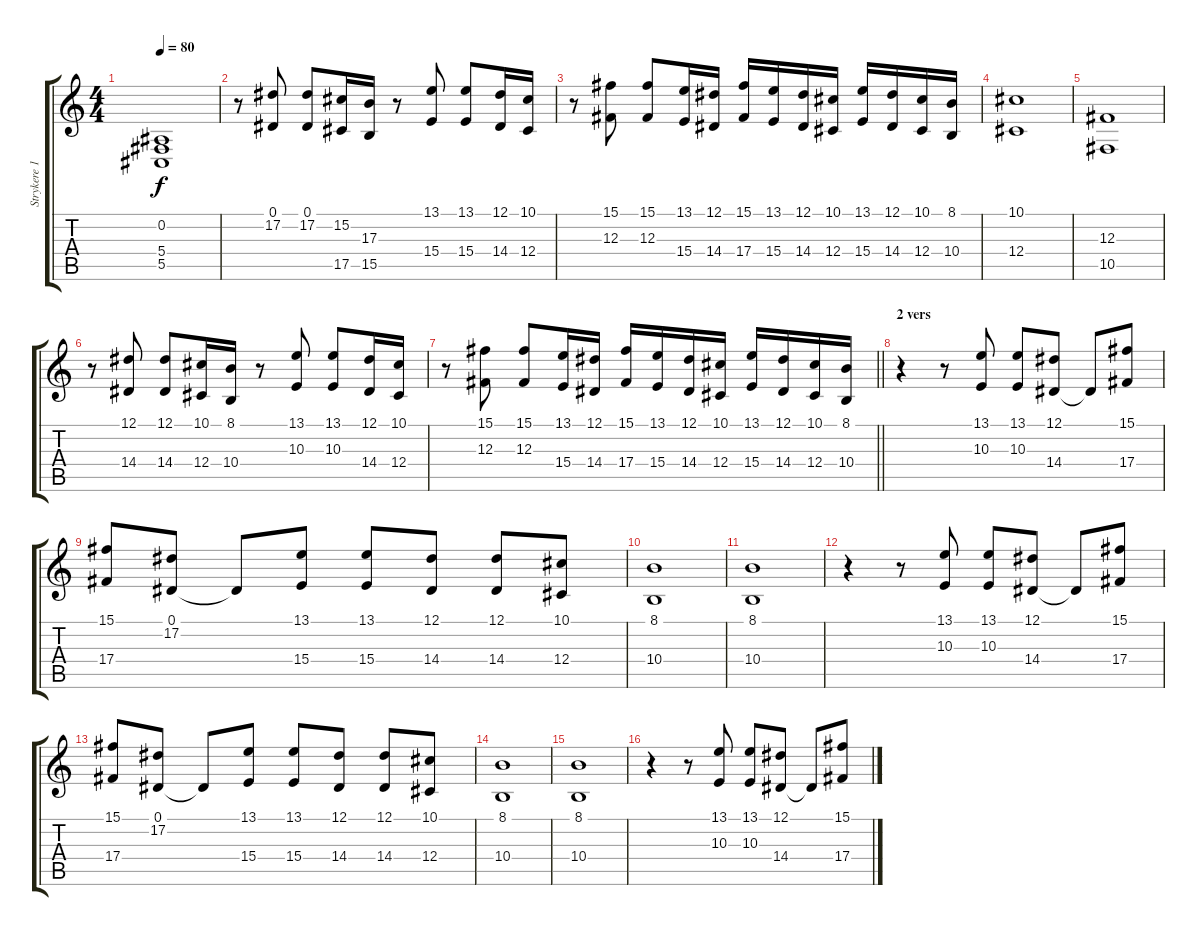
\track ("Strykere 1" "Strykere 1") {instrument stringensemble1}
\staff {score tabs}
\tuning (Eb4 Bb3 Gb3 Db3 Ab2 Eb2) {hide}
\ts (4 4)
\tempo 80
\clef g2
\ks c
(0.2 5.4 5.5).1{dy f} |
r.8 (0.1 17.2).8 (0.1 17.2).8 (15.2 17.5).16 (17.3 15.5).16 r.8 (13.1 15.4).8 (13.1 15.4).8 (12.1 14.4).16 (10.1 12.4).16 |
r.8 (15.1 12.3).8 (15.1 12.3).8 (13.1 15.4).16 (12.1 14.4).16 (15.1 17.4).16 (13.1 15.4).16 (12.1 14.4).16 (10.1 12.4).16 (13.1 15.4).16 (12.1 14.4).16 (10.1 12.4).16 (8.1 10.4).16 |
(10.1 12.4).1 |
(12.3 10.5).1 |
r.8 (12.1 14.4).8 (12.1 14.4).8 (10.1 12.4).16 (8.1 10.4).16 r.8 (13.1 10.3).8 (13.1 10.3).8 (12.1 14.4).16 (10.1 12.4).16 |
\barLineRight lightlight
r.8 (15.1 12.3).8 (15.1 12.3).8 (13.1 15.4).16 (12.1 14.4).16 (15.1 17.4).16 (13.1 15.4).16 (12.1 14.4).16 (10.1 12.4).16 (13.1 15.4).16 (12.1 14.4).16 (10.1 12.4).16 (8.1 10.4).16 |
\section ("" "2 vers")
r.4 r.8 (13.1 10.3).8 (13.1 10.3).8 (12.1 14.4).8 14.4{t}.8 (15.1 17.4).8 |
(15.1 17.4).8 (0.1 17.2).8 0.1{t}.8 (13.1 15.4).8 (13.1 15.4).8 (12.1 14.4).8 (12.1 14.4).8 (10.1 12.4).8 |
(8.1 10.4).1 |
(8.1 10.4).1 |
r.4 r.8 (13.1 10.3).8 (13.1 10.3).8 (12.1 14.4).8 14.4{t}.8 (15.1 17.4).8 |
(15.1 17.4).8 (0.1 17.2).8 0.1{t}.8 (13.1 15.4).8 (13.1 15.4).8 (12.1 14.4).8 (12.1 14.4).8 (10.1 12.4).8 |
(8.1 10.4).1 |
(8.1 10.4).1 |
r.4 r.8 (13.1 10.3).8 (13.1 10.3).8 (12.1 14.4).8 14.4{t}.8 (15.1 17.4).8
